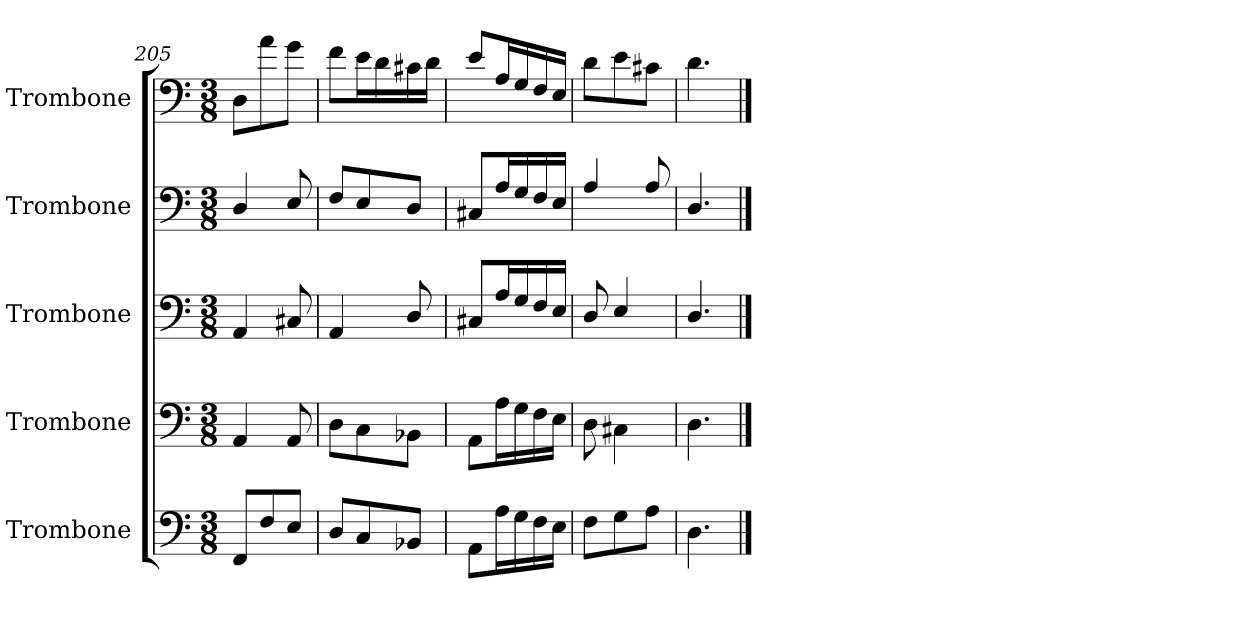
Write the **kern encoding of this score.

**kern	**kern	**kern	**kern	**kern
*part5	*part4	*part3	*part2	*part1
*staff5	*staff4	*staff3	*staff2	*staff1
*I"Trombone	*I"Trombone	*I"Trombone	*I"Trombone	*I"Trombone
*I'Tbn.	*I'Tbn.	*I'Tbn.	*I'Tbn.	*I'Tbn.
*clefF4	*clefF4	*clefF4	*clefF4	*clefF4
*k[]	*k[]	*k[]	*k[]	*k[]
*M3/8	*M3/8	*M3/8	*M3/8	*M3/8
=205	=205	=205	=205	=205
8FF/L	4AA/	4AA/	4D/	8D\L
8F/	.	.	.	8a\
8E/J	8AA/	8C#X/	8E/	8g\J
!!LO:PB:g=z
=206	=206	=206	=206	=206
8D/L	8D\L	4AA/	8F/L	8f\L
8C/	8C\	.	8E/	16e\L
.	.	.	.	16d\
8BB-X/J	8BB-X\J	8D/	8D/J	16c#X\
.	.	.	.	16d\JJ
=207	=207	=207	=207	=207
8AA\L	8AA\L	8C#X/L	8C#X/L	8e/L
16A\L	16A\L	16A/L	16A/L	16A/L
16G\	16G\	16G/	16G/	16G/
16F\	16F\	16F/	16F/	16F/
16E\JJ	16E\JJ	16E/JJ	16E/JJ	16E/JJ
=208	=208	=208	=208	=208
8F\L	8D\	8D/	4A/	8d\L
8G\	4C#X\	4E/	.	8e\
8A\J	.	.	8A/	8c#X\J
=209	=209	=209	=209	=209
4.D\	4.D\	4.D/	4.D/	4.d\
==	==	==	==	==
*-	*-	*-	*-	*-
